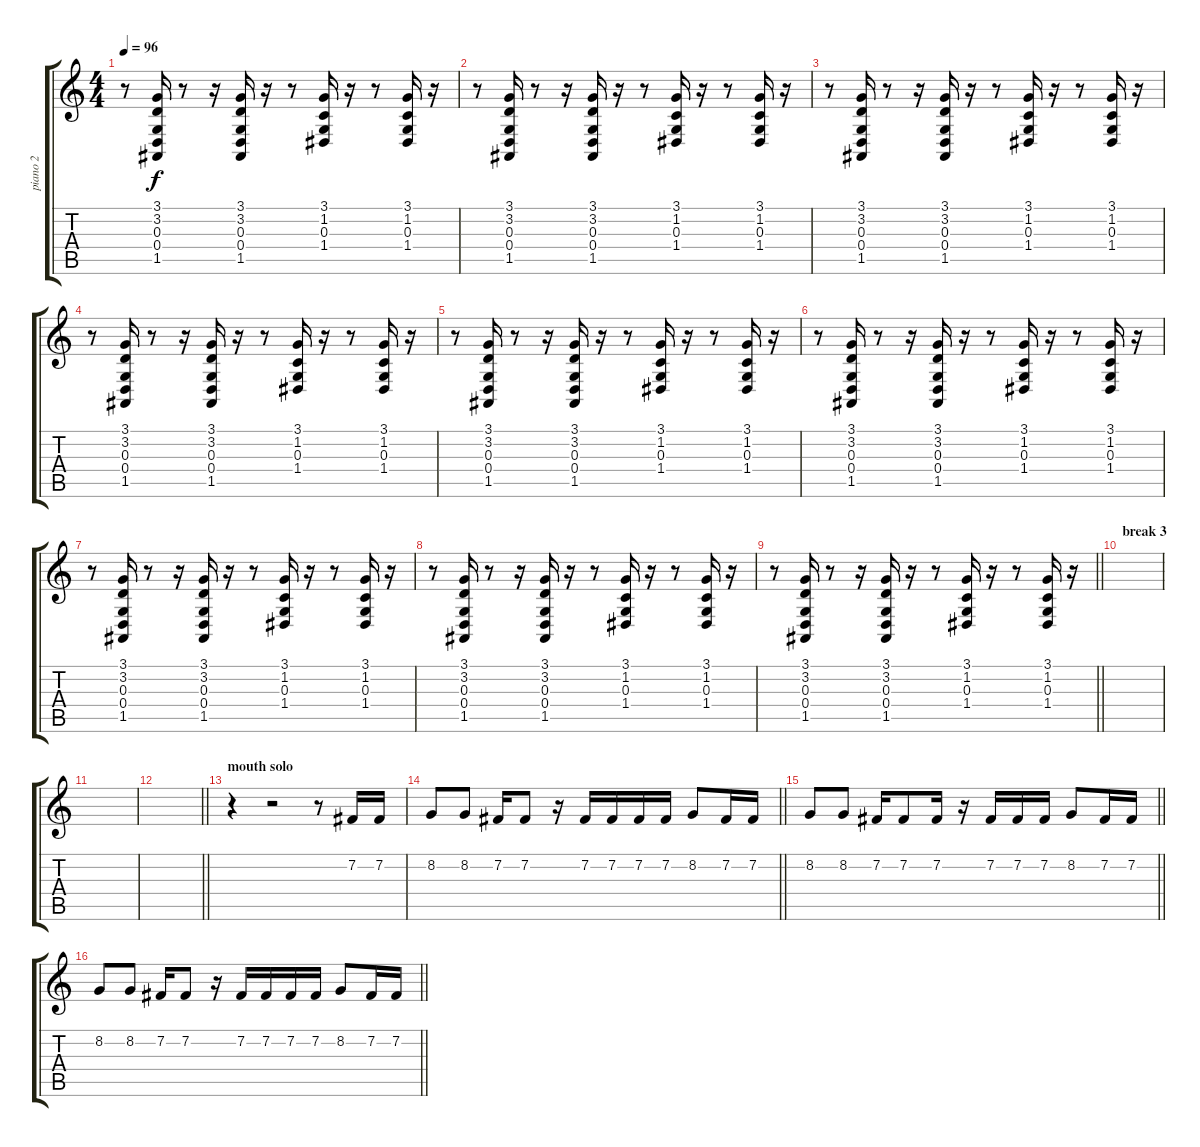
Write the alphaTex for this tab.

\track ("piano 2" "piano 2") {instrument brightacousticpiano}
\staff {score tabs}
\tuning (E4 B3 G3 D3 A2 E2) {hide}
\ts (4 4)
\tempo 96
\clef g2
\ks c
r.8{dy f} (3.1 3.2 0.3 0.4 1.5).16 r.8 r.16 (3.1 3.2 0.3 0.4 1.5).16 r.16 r.8 (3.1 1.2 0.3 1.4).16 r.16 r.8 (3.1 1.2 0.3 1.4).16 r.16 |
r.8 (3.1 3.2 0.3 0.4 1.5).16 r.8 r.16 (3.1 3.2 0.3 0.4 1.5).16 r.16 r.8 (3.1 1.2 0.3 1.4).16 r.16 r.8 (3.1 1.2 0.3 1.4).16 r.16 |
r.8 (3.1 3.2 0.3 0.4 1.5).16 r.8 r.16 (3.1 3.2 0.3 0.4 1.5).16 r.16 r.8 (3.1 1.2 0.3 1.4).16 r.16 r.8 (3.1 1.2 0.3 1.4).16 r.16 |
r.8 (3.1 3.2 0.3 0.4 1.5).16 r.8 r.16 (3.1 3.2 0.3 0.4 1.5).16 r.16 r.8 (3.1 1.2 0.3 1.4).16 r.16 r.8 (3.1 1.2 0.3 1.4).16 r.16 |
r.8 (3.1 3.2 0.3 0.4 1.5).16 r.8 r.16 (3.1 3.2 0.3 0.4 1.5).16 r.16 r.8 (3.1 1.2 0.3 1.4).16 r.16 r.8 (3.1 1.2 0.3 1.4).16 r.16 |
r.8 (3.1 3.2 0.3 0.4 1.5).16 r.8 r.16 (3.1 3.2 0.3 0.4 1.5).16 r.16 r.8 (3.1 1.2 0.3 1.4).16 r.16 r.8 (3.1 1.2 0.3 1.4).16 r.16 |
r.8 (3.1 3.2 0.3 0.4 1.5).16 r.8 r.16 (3.1 3.2 0.3 0.4 1.5).16 r.16 r.8 (3.1 1.2 0.3 1.4).16 r.16 r.8 (3.1 1.2 0.3 1.4).16 r.16 |
r.8 (3.1 3.2 0.3 0.4 1.5).16 r.8 r.16 (3.1 3.2 0.3 0.4 1.5).16 r.16 r.8 (3.1 1.2 0.3 1.4).16 r.16 r.8 (3.1 1.2 0.3 1.4).16 r.16 |
\barLineRight lightlight
r.8 (3.1 3.2 0.3 0.4 1.5).16 r.8 r.16 (3.1 3.2 0.3 0.4 1.5).16 r.16 r.8 (3.1 1.2 0.3 1.4).16 r.16 r.8 (3.1 1.2 0.3 1.4).16 r.16 |
\section ("" "break 3")
|
|
\barLineRight lightlight
|
\section ("" "mouth solo")
r.4 r.2 r.8 7.2.16{volume 10 balance 15 instrument synthbrass1} 7.2.16 |
\barLineRight lightlight
8.2.8 8.2.8 7.2.16 7.2.8 r.16 7.2.16 7.2.16 7.2.16 7.2.16 8.2.8 7.2.16 7.2.16 |
\barLineRight lightlight
8.2.8 8.2.8 7.2.16 7.2.8 7.2.16 r.16 7.2.16 7.2.16 7.2.16 8.2.8 7.2.16 7.2.16 |
\barLineRight lightlight
8.2.8 8.2.8 7.2.16 7.2.8 r.16 7.2.16 7.2.16 7.2.16 7.2.16 8.2.8 7.2.16 7.2.16
